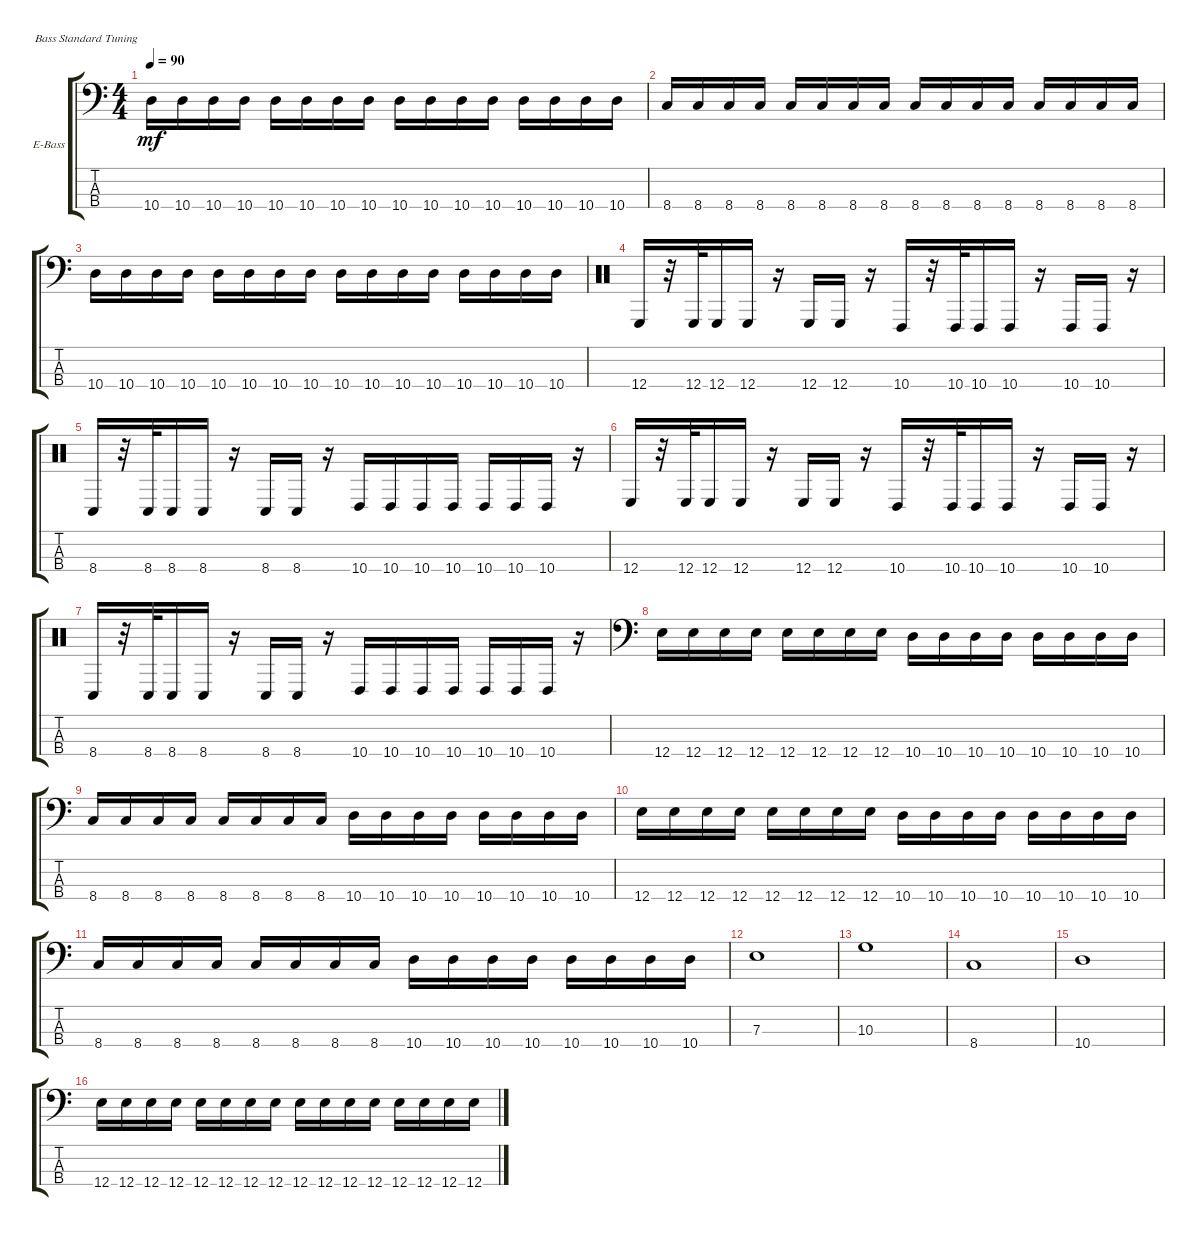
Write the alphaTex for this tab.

\defaultSystemsLayout 4
\bracketExtendMode groupsimilarinstruments
\firstSystemTrackNameOrientation horizontal
\otherSystemsTrackNameOrientation horizontal
\track ("Electric Bass" "E-Bass") {instrument electricbassfinger}
\staff {score tabs}
\tuning (G2 D2 A1 E1)
\ts (4 4)
\tempo 90
\clef f4
\ks c
10.4.16{dy mf} 10.4.16 10.4.16 10.4.16 10.4.16 10.4.16 10.4.16 10.4.16 10.4.16 10.4.16 10.4.16 10.4.16 10.4.16 10.4.16 10.4.16 10.4.16 |
8.4.16 8.4.16 8.4.16 8.4.16 8.4.16 8.4.16 8.4.16 8.4.16 8.4.16 8.4.16 8.4.16 8.4.16 8.4.16 8.4.16 8.4.16 8.4.16 |
10.4.16 10.4.16 10.4.16 10.4.16 10.4.16 10.4.16 10.4.16 10.4.16 10.4.16 10.4.16 10.4.16 10.4.16 10.4.16 10.4.16 10.4.16 10.4.16 |
\clef neutral
12.4.16 r.32 12.4.32 12.4.16 12.4.16 r.16 12.4.16 12.4.16 r.16 10.4.16 r.32 10.4.32 10.4.16 10.4.16 r.16 10.4.16 10.4.16 r.16 |
8.4.16 r.32 8.4.32 8.4.16 8.4.16 r.16 8.4.16 8.4.16 r.16 10.4.16 10.4.16 10.4.16 10.4.16 10.4.16 10.4.16 10.4.16 r.16 |
12.4.16 r.32 12.4.32 12.4.16 12.4.16 r.16 12.4.16 12.4.16 r.16 10.4.16 r.32 10.4.32 10.4.16 10.4.16 r.16 10.4.16 10.4.16 r.16 |
8.4.16 r.32 8.4.32 8.4.16 8.4.16 r.16 8.4.16 8.4.16 r.16 10.4.16 10.4.16 10.4.16 10.4.16 10.4.16 10.4.16 10.4.16 r.16 |
\clef f4
12.4.16 12.4.16 12.4.16 12.4.16 12.4.16 12.4.16 12.4.16 12.4.16 10.4.16 10.4.16 10.4.16 10.4.16 10.4.16 10.4.16 10.4.16 10.4.16 |
8.4.16 8.4.16 8.4.16 8.4.16 8.4.16 8.4.16 8.4.16 8.4.16 10.4.16 10.4.16 10.4.16 10.4.16 10.4.16 10.4.16 10.4.16 10.4.16 |
12.4.16 12.4.16 12.4.16 12.4.16 12.4.16 12.4.16 12.4.16 12.4.16 10.4.16 10.4.16 10.4.16 10.4.16 10.4.16 10.4.16 10.4.16 10.4.16 |
8.4.16 8.4.16 8.4.16 8.4.16 8.4.16 8.4.16 8.4.16 8.4.16 10.4.16 10.4.16 10.4.16 10.4.16 10.4.16 10.4.16 10.4.16 10.4.16 |
7.3.1 |
10.3.1 |
8.4.1 |
10.4.1 |
12.4.16 12.4.16 12.4.16 12.4.16 12.4.16 12.4.16 12.4.16 12.4.16 12.4.16 12.4.16 12.4.16 12.4.16 12.4.16 12.4.16 12.4.16 12.4.16
